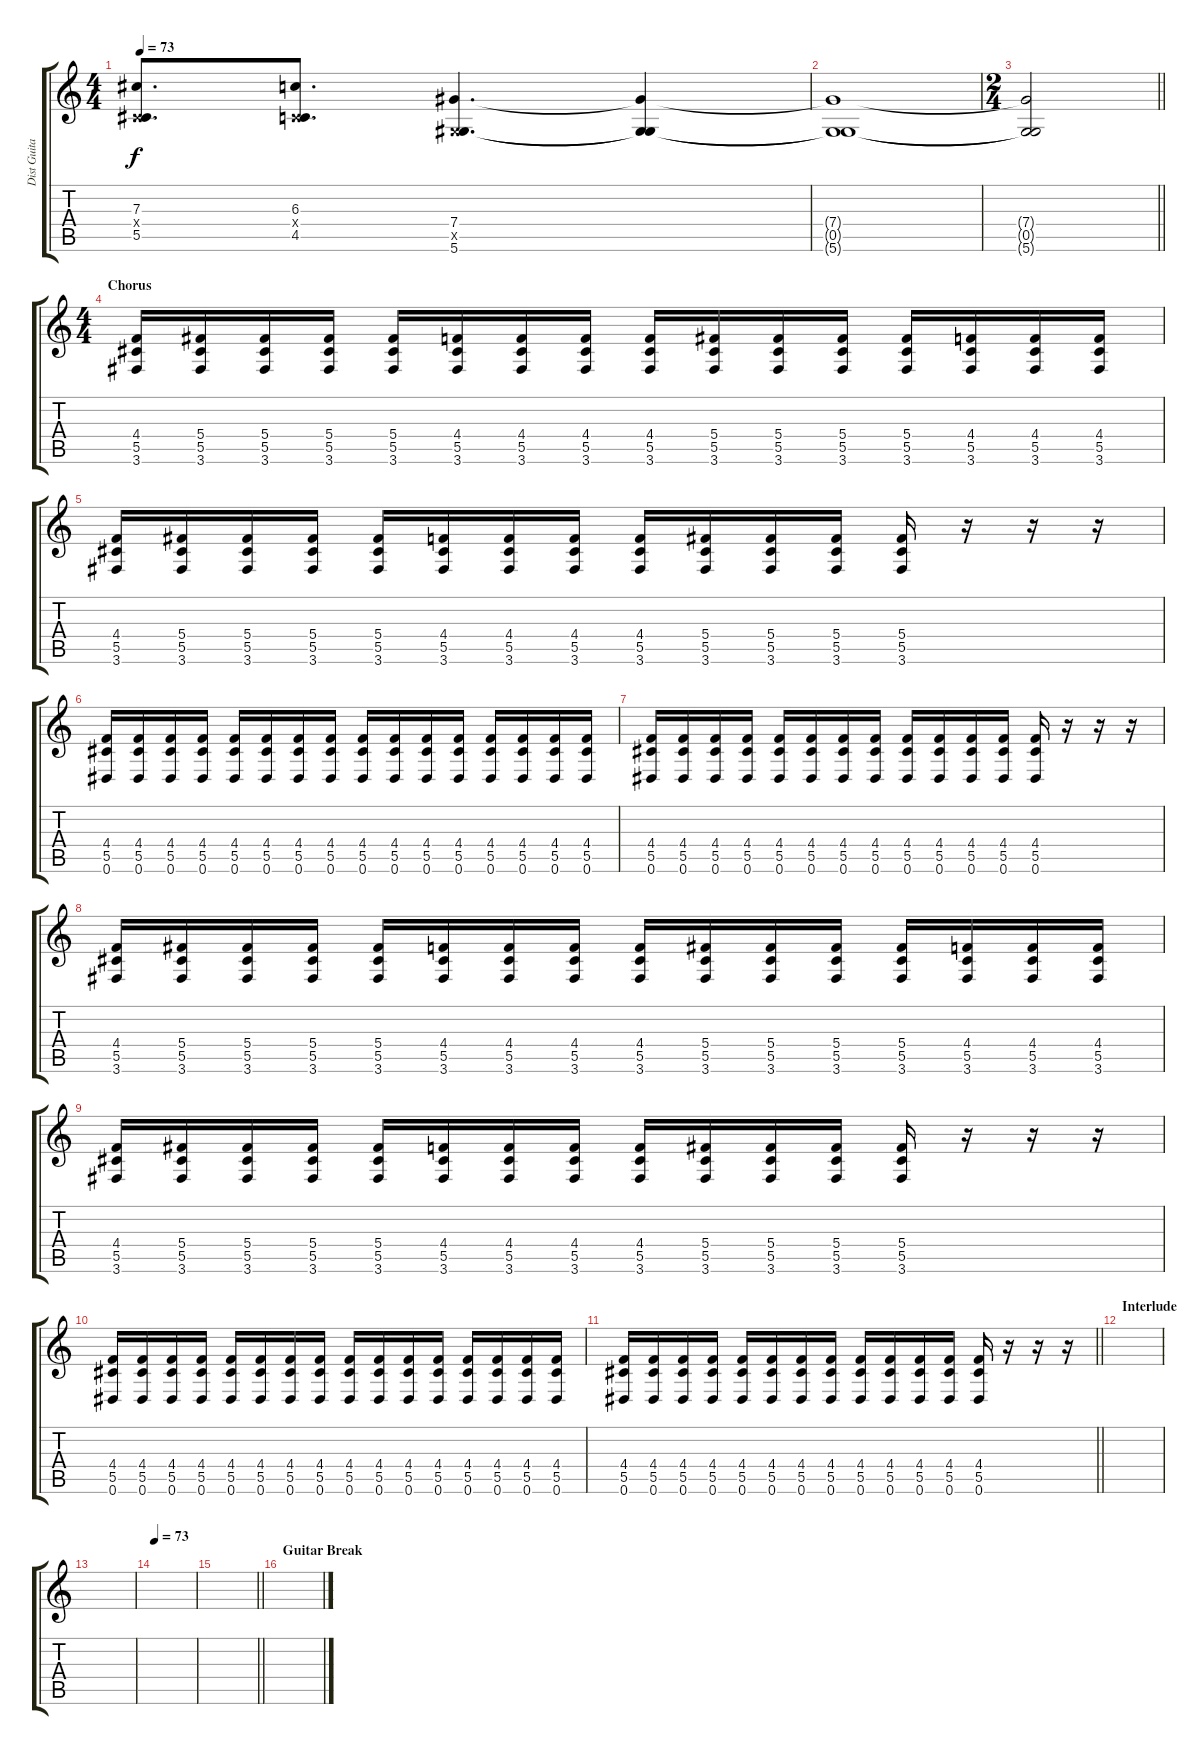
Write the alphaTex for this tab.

\track ("Dist Guitar 1" "Dist Guita") {instrument overdrivenguitar}
\staff {score tabs}
\tuning (Eb4 Bb3 Gb3 Db3 Ab2 Eb2) {hide}
\ts (4 4)
\tempo 73
\clef g2
\ks c
(7.3 0.4{x} 5.5).8{d dy f} (6.3 0.4{x} 4.5).8{d} (7.4 0.5{x} 5.6).4{d} (7.4{t} 0.5{t} 5.6{t}).4 |
(7.4{t} 0.5{t} 5.6{t}).1 |
\ts (2 4)
\barLineRight lightlight
(7.4{t} 0.5{t} 5.6{t}).2 |
\ts (4 4)
\section ("" "Chorus")
(4.4 5.5 3.6).16 (5.4 5.5 3.6).16 (5.4 5.5 3.6).16 (5.4 5.5 3.6).16 (5.4 5.5 3.6).16 (4.4 5.5 3.6).16 (4.4 5.5 3.6).16 (4.4 5.5 3.6).16 (4.4 5.5 3.6).16 (5.4 5.5 3.6).16 (5.4 5.5 3.6).16 (5.4 5.5 3.6).16 (5.4 5.5 3.6).16 (4.4 5.5 3.6).16 (4.4 5.5 3.6).16 (4.4 5.5 3.6).16 |
(4.4 5.5 3.6).16 (5.4 5.5 3.6).16 (5.4 5.5 3.6).16 (5.4 5.5 3.6).16 (5.4 5.5 3.6).16 (4.4 5.5 3.6).16 (4.4 5.5 3.6).16 (4.4 5.5 3.6).16 (4.4 5.5 3.6).16 (5.4 5.5 3.6).16 (5.4 5.5 3.6).16 (5.4 5.5 3.6).16 (5.4 5.5 3.6).16 r.16 r.16 r.16 |
(4.4 5.5 0.6).16 (4.4 5.5 0.6).16 (4.4 5.5 0.6).16 (4.4 5.5 0.6).16 (4.4 5.5 0.6).16 (4.4 5.5 0.6).16 (4.4 5.5 0.6).16 (4.4 5.5 0.6).16 (4.4 5.5 0.6).16 (4.4 5.5 0.6).16 (4.4 5.5 0.6).16 (4.4 5.5 0.6).16 (4.4 5.5 0.6).16 (4.4 5.5 0.6).16 (4.4 5.5 0.6).16 (4.4 5.5 0.6).16 |
(4.4 5.5 0.6).16 (4.4 5.5 0.6).16 (4.4 5.5 0.6).16 (4.4 5.5 0.6).16 (4.4 5.5 0.6).16 (4.4 5.5 0.6).16 (4.4 5.5 0.6).16 (4.4 5.5 0.6).16 (4.4 5.5 0.6).16 (4.4 5.5 0.6).16 (4.4 5.5 0.6).16 (4.4 5.5 0.6).16 (4.4 5.5 0.6).16 r.16 r.16 r.16 |
(4.4 5.5 3.6).16 (5.4 5.5 3.6).16 (5.4 5.5 3.6).16 (5.4 5.5 3.6).16 (5.4 5.5 3.6).16 (4.4 5.5 3.6).16 (4.4 5.5 3.6).16 (4.4 5.5 3.6).16 (4.4 5.5 3.6).16 (5.4 5.5 3.6).16 (5.4 5.5 3.6).16 (5.4 5.5 3.6).16 (5.4 5.5 3.6).16 (4.4 5.5 3.6).16 (4.4 5.5 3.6).16 (4.4 5.5 3.6).16 |
(4.4 5.5 3.6).16 (5.4 5.5 3.6).16 (5.4 5.5 3.6).16 (5.4 5.5 3.6).16 (5.4 5.5 3.6).16 (4.4 5.5 3.6).16 (4.4 5.5 3.6).16 (4.4 5.5 3.6).16 (4.4 5.5 3.6).16 (5.4 5.5 3.6).16 (5.4 5.5 3.6).16 (5.4 5.5 3.6).16 (5.4 5.5 3.6).16 r.16 r.16 r.16 |
(4.4 5.5 0.6).16 (4.4 5.5 0.6).16 (4.4 5.5 0.6).16 (4.4 5.5 0.6).16 (4.4 5.5 0.6).16 (4.4 5.5 0.6).16 (4.4 5.5 0.6).16 (4.4 5.5 0.6).16 (4.4 5.5 0.6).16 (4.4 5.5 0.6).16 (4.4 5.5 0.6).16 (4.4 5.5 0.6).16 (4.4 5.5 0.6).16 (4.4 5.5 0.6).16 (4.4 5.5 0.6).16 (4.4 5.5 0.6).16 |
\barLineRight lightlight
(4.4 5.5 0.6).16 (4.4 5.5 0.6).16 (4.4 5.5 0.6).16 (4.4 5.5 0.6).16 (4.4 5.5 0.6).16 (4.4 5.5 0.6).16 (4.4 5.5 0.6).16 (4.4 5.5 0.6).16 (4.4 5.5 0.6).16 (4.4 5.5 0.6).16 (4.4 5.5 0.6).16 (4.4 5.5 0.6).16 (4.4 5.5 0.6).16 r.16 r.16 r.16 |
\section ("" "Interlude")
|
|
\tempo 73
|
\barLineRight lightlight
|
\section ("" "Guitar Break")
